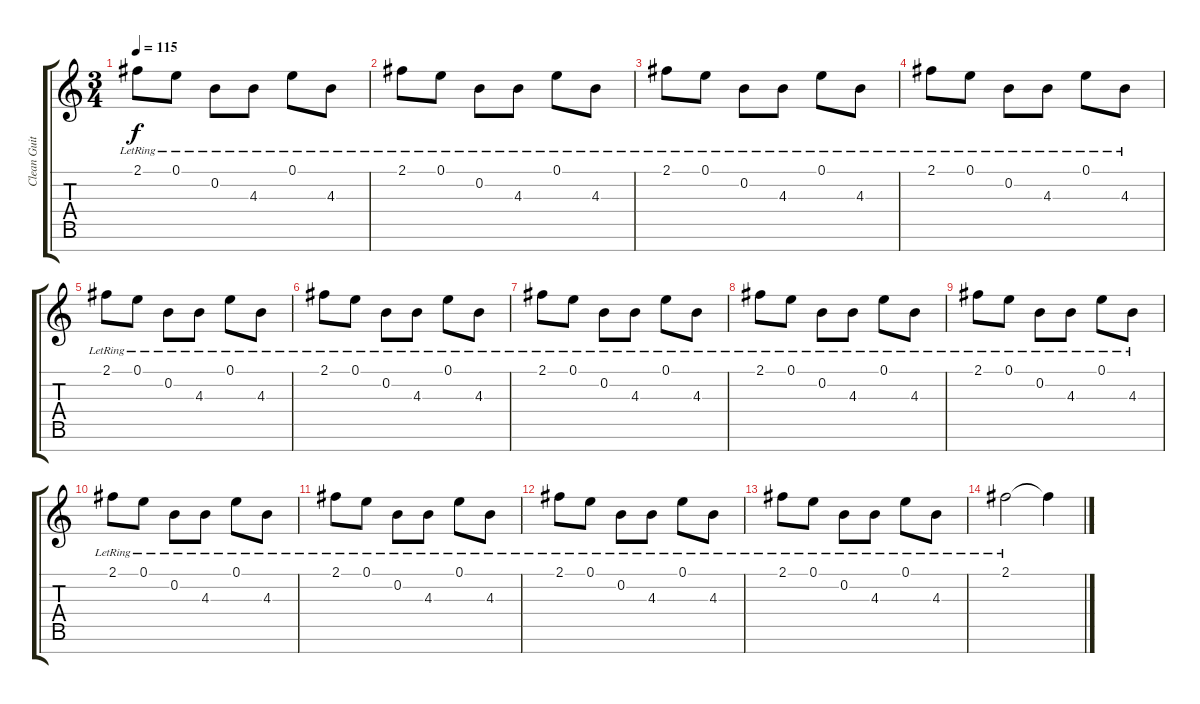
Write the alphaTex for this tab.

\track ("Clean Guitar" "Clean Guit") {instrument electricguitarclean}
\staff {score tabs}
\tuning (E4 B3 G3 D3 A2 E2 B1) {hide}
\ts (3 4)
\tempo 115
\clef g2
\ks c
2.1{lr}.8{dy f} 0.1{lr}.8 0.2{lr}.8 4.3{lr}.8 0.1{lr}.8 4.3{lr}.8 |
2.1{lr}.8 0.1{lr}.8 0.2{lr}.8 4.3{lr}.8 0.1{lr}.8 4.3{lr}.8 |
2.1{lr}.8 0.1{lr}.8 0.2{lr}.8 4.3{lr}.8 0.1{lr}.8 4.3{lr}.8 |
2.1{lr}.8 0.1{lr}.8 0.2{lr}.8 4.3{lr}.8 0.1{lr}.8 4.3{lr}.8 |
2.1{lr}.8 0.1{lr}.8 0.2{lr}.8 4.3{lr}.8 0.1{lr}.8 4.3{lr}.8 |
2.1{lr}.8 0.1{lr}.8 0.2{lr}.8 4.3{lr}.8 0.1{lr}.8 4.3{lr}.8 |
2.1{lr}.8 0.1{lr}.8 0.2{lr}.8 4.3{lr}.8 0.1{lr}.8 4.3{lr}.8 |
2.1{lr}.8 0.1{lr}.8 0.2{lr}.8 4.3{lr}.8 0.1{lr}.8 4.3{lr}.8 |
2.1{lr}.8 0.1{lr}.8 0.2{lr}.8 4.3{lr}.8 0.1{lr}.8 4.3{lr}.8 |
2.1{lr}.8 0.1{lr}.8 0.2{lr}.8 4.3{lr}.8 0.1{lr}.8 4.3{lr}.8 |
2.1{lr}.8 0.1{lr}.8 0.2{lr}.8 4.3{lr}.8 0.1{lr}.8 4.3{lr}.8 |
2.1{lr}.8 0.1{lr}.8 0.2{lr}.8 4.3{lr}.8 0.1{lr}.8 4.3{lr}.8 |
2.1{lr}.8 0.1{lr}.8 0.2{lr}.8 4.3{lr}.8 0.1{lr}.8 4.3{lr}.8 |
2.1{lr}.2 2.1{t}.4
